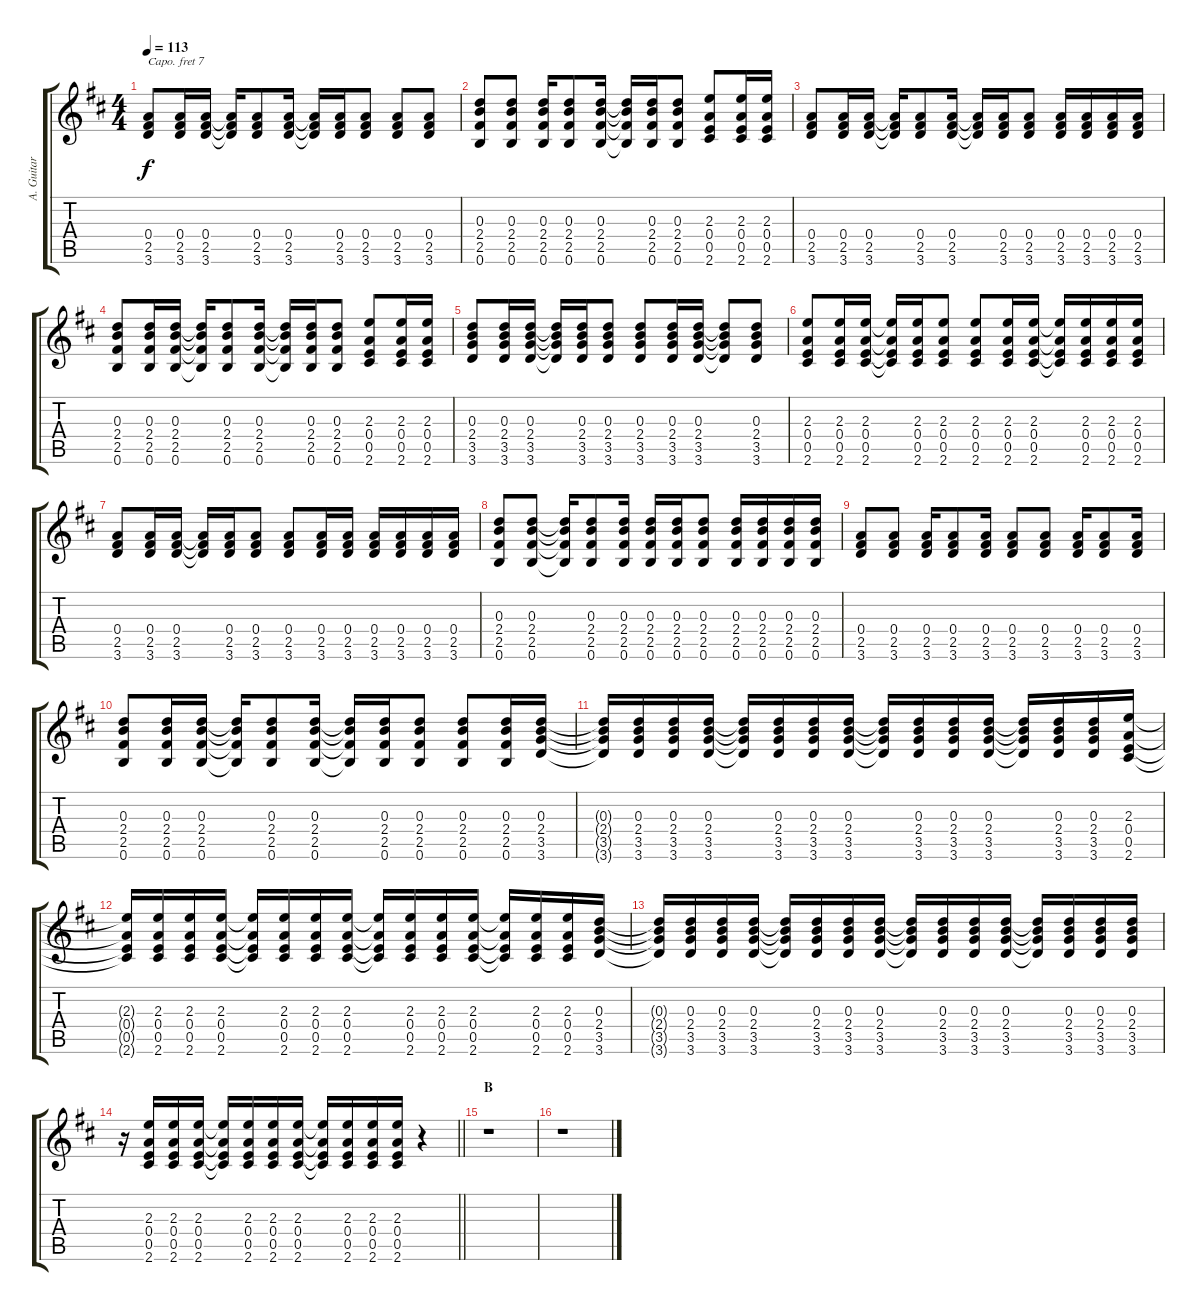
\track ("A. Guitar I" "A. Guitar ") {instrument acousticguitarsteel}
\staff {score tabs}
\capo 7
\tuning (E4 B3 G3 D3 A2 E2) {hide}
\ts (4 4)
\tempo 113
\clef g2
\ks d
(0.4 2.5 3.6).8{dy f} (0.4 2.5 3.6).16 (0.4 2.5 3.6).16 (0.4{t} 2.5{t} 3.6{t}).16 (0.4 2.5 3.6).8 (0.4 2.5 3.6).16 (0.4{t} 2.5{t} 3.6{t}).16 (0.4 2.5 3.6).16 (0.4 2.5 3.6).8 (0.4 2.5 3.6).8 (0.4 2.5 3.6).8 |
(0.3 2.4 2.5 0.6).8 (0.3 2.4 2.5 0.6).8 (0.3 2.4 2.5 0.6).16 (0.3 2.4 2.5 0.6).8 (0.3 2.4 2.5 0.6).16 (0.3{t} 2.4{t} 2.5{t} 0.6{t}).16 (0.3 2.4 2.5 0.6).16 (0.3 2.4 2.5 0.6).8 (2.3 0.4 0.5 2.6).8 (2.3 0.4 0.5 2.6).16 (2.3 0.4 0.5 2.6).16 |
(0.4 2.5 3.6).8 (0.4 2.5 3.6).16 (0.4 2.5 3.6).16 (0.4{t} 2.5{t} 3.6{t}).16 (0.4 2.5 3.6).8 (0.4 2.5 3.6).16 (0.4{t} 2.5{t} 3.6{t}).16 (0.4 2.5 3.6).16 (0.4 2.5 3.6).8 (0.4 2.5 3.6).16 (0.4 2.5 3.6).16 (0.4 2.5 3.6).16 (0.4 2.5 3.6).16 |
(0.3 2.4 2.5 0.6).8 (0.3 2.4 2.5 0.6).16 (0.3 2.4 2.5 0.6).16 (0.3{t} 2.4{t} 2.5{t} 0.6{t}).16 (0.3 2.4 2.5 0.6).8 (0.3 2.4 2.5 0.6).16 (0.3{t} 2.4{t} 2.5{t} 0.6{t}).16 (0.3 2.4 2.5 0.6).16 (0.3 2.4 2.5 0.6).8 (2.3 0.4 0.5 2.6).8 (2.3 0.4 0.5 2.6).16 (2.3 0.4 0.5 2.6).16 |
(0.3 2.4 3.5 3.6).8 (0.3 2.4 3.5 3.6).16 (0.3 2.4 3.5 3.6).16 (0.3{t} 2.4{t} 3.5{t} 3.6{t}).16 (0.3 2.4 3.5 3.6).16 (0.3 2.4 3.5 3.6).8 (0.3 2.4 3.5 3.6).8 (0.3 2.4 3.5 3.6).16 (0.3 2.4 3.5 3.6).16 (0.3{t} 2.4{t} 3.5{t} 3.6{t}).8 (0.3 2.4 3.5 3.6).8 |
(2.3 0.4 0.5 2.6).8 (2.3 0.4 0.5 2.6).16 (2.3 0.4 0.5 2.6).16 (2.3{t} 0.4{t} 0.5{t} 2.6{t}).16 (2.3 0.4 0.5 2.6).16 (2.3 0.4 0.5 2.6).8 (2.3 0.4 0.5 2.6).8 (2.3 0.4 0.5 2.6).16 (2.3 0.4 0.5 2.6).16 (2.3{t} 0.4{t} 0.5{t} 2.6{t}).16 (2.3 0.4 0.5 2.6).16 (2.3 0.4 0.5 2.6).16 (2.3 0.4 0.5 2.6).16 |
(0.4 2.5 3.6).8 (0.4 2.5 3.6).16 (0.4 2.5 3.6).16 (0.4{t} 2.5{t} 3.6{t}).16 (0.4 2.5 3.6).16 (0.4 2.5 3.6).8 (0.4 2.5 3.6).8 (0.4 2.5 3.6).16 (0.4 2.5 3.6).16 (0.4 2.5 3.6).16 (0.4 2.5 3.6).16 (0.4 2.5 3.6).16 (0.4 2.5 3.6).16 |
(0.3 2.4 2.5 0.6).8 (0.3 2.4 2.5 0.6).8 (0.3{t} 2.4{t} 2.5{t} 0.6{t}).16 (0.3 2.4 2.5 0.6).8 (0.3 2.4 2.5 0.6).16 (0.3 2.4 2.5 0.6).16 (0.3 2.4 2.5 0.6).16 (0.3 2.4 2.5 0.6).8 (0.3 2.4 2.5 0.6).16 (0.3 2.4 2.5 0.6).16 (0.3 2.4 2.5 0.6).16 (0.3 2.4 2.5 0.6).16 |
(0.4 2.5 3.6).8 (0.4 2.5 3.6).8 (0.4 2.5 3.6).16 (0.4 2.5 3.6).8 (0.4 2.5 3.6).16 (0.4 2.5 3.6).8 (0.4 2.5 3.6).8 (0.4 2.5 3.6).16 (0.4 2.5 3.6).8 (0.4 2.5 3.6).16 |
(0.3 2.4 2.5 0.6).8 (0.3 2.4 2.5 0.6).16 (0.3 2.4 2.5 0.6).16 (0.3{t} 2.4{t} 2.5{t} 0.6{t}).16 (0.3 2.4 2.5 0.6).8 (0.3 2.4 2.5 0.6).16 (0.3{t} 2.4{t} 2.5{t} 0.6{t}).16 (0.3 2.4 2.5 0.6).16 (0.3 2.4 2.5 0.6).8 (0.3 2.4 2.5 0.6).8 (0.3 2.4 2.5 0.6).16 (0.3 2.4 3.5 3.6).16 |
(0.3{t} 2.4{t} 3.5{t} 3.6{t}).16 (0.3 2.4 3.5 3.6).16 (0.3 2.4 3.5 3.6).16 (0.3 2.4 3.5 3.6).16 (0.3{t} 2.4{t} 3.5{t} 3.6{t}).16 (0.3 2.4 3.5 3.6).16 (0.3 2.4 3.5 3.6).16 (0.3 2.4 3.5 3.6).16 (0.3{t} 2.4{t} 3.5{t} 3.6{t}).16 (0.3 2.4 3.5 3.6).16 (0.3 2.4 3.5 3.6).16 (0.3 2.4 3.5 3.6).16 (0.3{t} 2.4{t} 3.5{t} 3.6{t}).16 (0.3 2.4 3.5 3.6).16 (0.3 2.4 3.5 3.6).16 (2.3 0.4 0.5 2.6).16 |
(2.3{t} 0.4{t} 0.5{t} 2.6{t}).16 (2.3 0.4 0.5 2.6).16 (2.3 0.4 0.5 2.6).16 (2.3 0.4 0.5 2.6).16 (2.3{t} 0.4{t} 0.5{t} 2.6{t}).16 (2.3 0.4 0.5 2.6).16 (2.3 0.4 0.5 2.6).16 (2.3 0.4 0.5 2.6).16 (2.3{t} 0.4{t} 0.5{t} 2.6{t}).16 (2.3 0.4 0.5 2.6).16 (2.3 0.4 0.5 2.6).16 (2.3 0.4 0.5 2.6).16 (2.3{t} 0.4{t} 0.5{t} 2.6{t}).16 (2.3 0.4 0.5 2.6).16 (2.3 0.4 0.5 2.6).16 (0.3 2.4 3.5 3.6).16 |
(0.3{t} 2.4{t} 3.5{t} 3.6{t}).16 (0.3 2.4 3.5 3.6).16 (0.3 2.4 3.5 3.6).16 (0.3 2.4 3.5 3.6).16 (0.3{t} 2.4{t} 3.5{t} 3.6{t}).16 (0.3 2.4 3.5 3.6).16 (0.3 2.4 3.5 3.6).16 (0.3 2.4 3.5 3.6).16 (0.3{t} 2.4{t} 3.5{t} 3.6{t}).16 (0.3 2.4 3.5 3.6).16 (0.3 2.4 3.5 3.6).16 (0.3 2.4 3.5 3.6).16 (0.3{t} 2.4{t} 3.5{t} 3.6{t}).16 (0.3 2.4 3.5 3.6).16 (0.3 2.4 3.5 3.6).16 (0.3 2.4 3.5 3.6).16 |
\barLineRight lightlight
r.16 (2.3 0.4 0.5 2.6).16 (2.3 0.4 0.5 2.6).16 (2.3 0.4 0.5 2.6).16 (2.3{t} 0.4{t} 0.5{t} 2.6{t}).16 (2.3 0.4 0.5 2.6).16 (2.3 0.4 0.5 2.6).16 (2.3 0.4 0.5 2.6).16 (2.3{t} 0.4{t} 0.5{t} 2.6{t}).16 (2.3 0.4 0.5 2.6).16 (2.3 0.4 0.5 2.6).16 (2.3 0.4 0.5 2.6).16 r.4 |
\section ("" "B")
r.1 |
r.1
